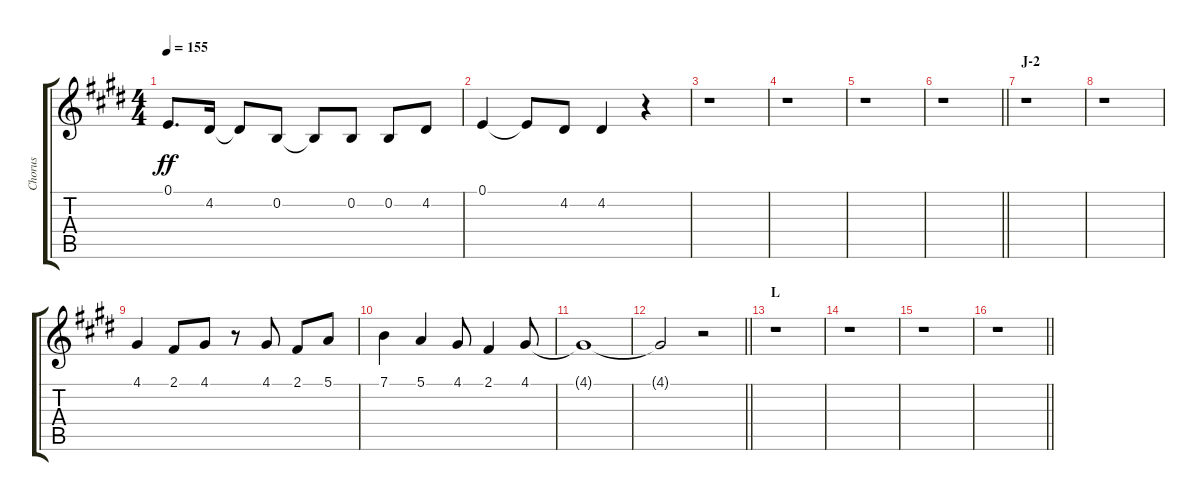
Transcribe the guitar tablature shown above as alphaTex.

\track ("Chorus" "Chorus") {instrument voiceoohs}
\staff {score tabs}
\tuning (E4 B3 G3 D3 A2 E2) {hide}
\ts (4 4)
\tempo 155
\clef g2
\ks e
0.1.8{d dy ff} 4.2.16 4.2{t}.8 0.2.8 0.2{t}.8 0.2.8 0.2.8 4.2.8 |
0.1.4 0.1{t}.8 4.2.8 4.2.4 r.4 |
r.1 |
r.1 |
r.1 |
\barLineRight lightlight
r.1 |
\section ("" "J-2")
r.1 |
r.1 |
4.1.4 2.1.8 4.1.8 r.8 4.1.8 2.1.8 5.1.8 |
7.1.4 5.1.4 4.1.8 2.1.4 4.1.8 |
4.1{t}.1 |
\barLineRight lightlight
4.1{t}.2 r.2 |
\section ("" "L")
r.1 |
r.1 |
r.1 |
\barLineRight lightlight
r.1
